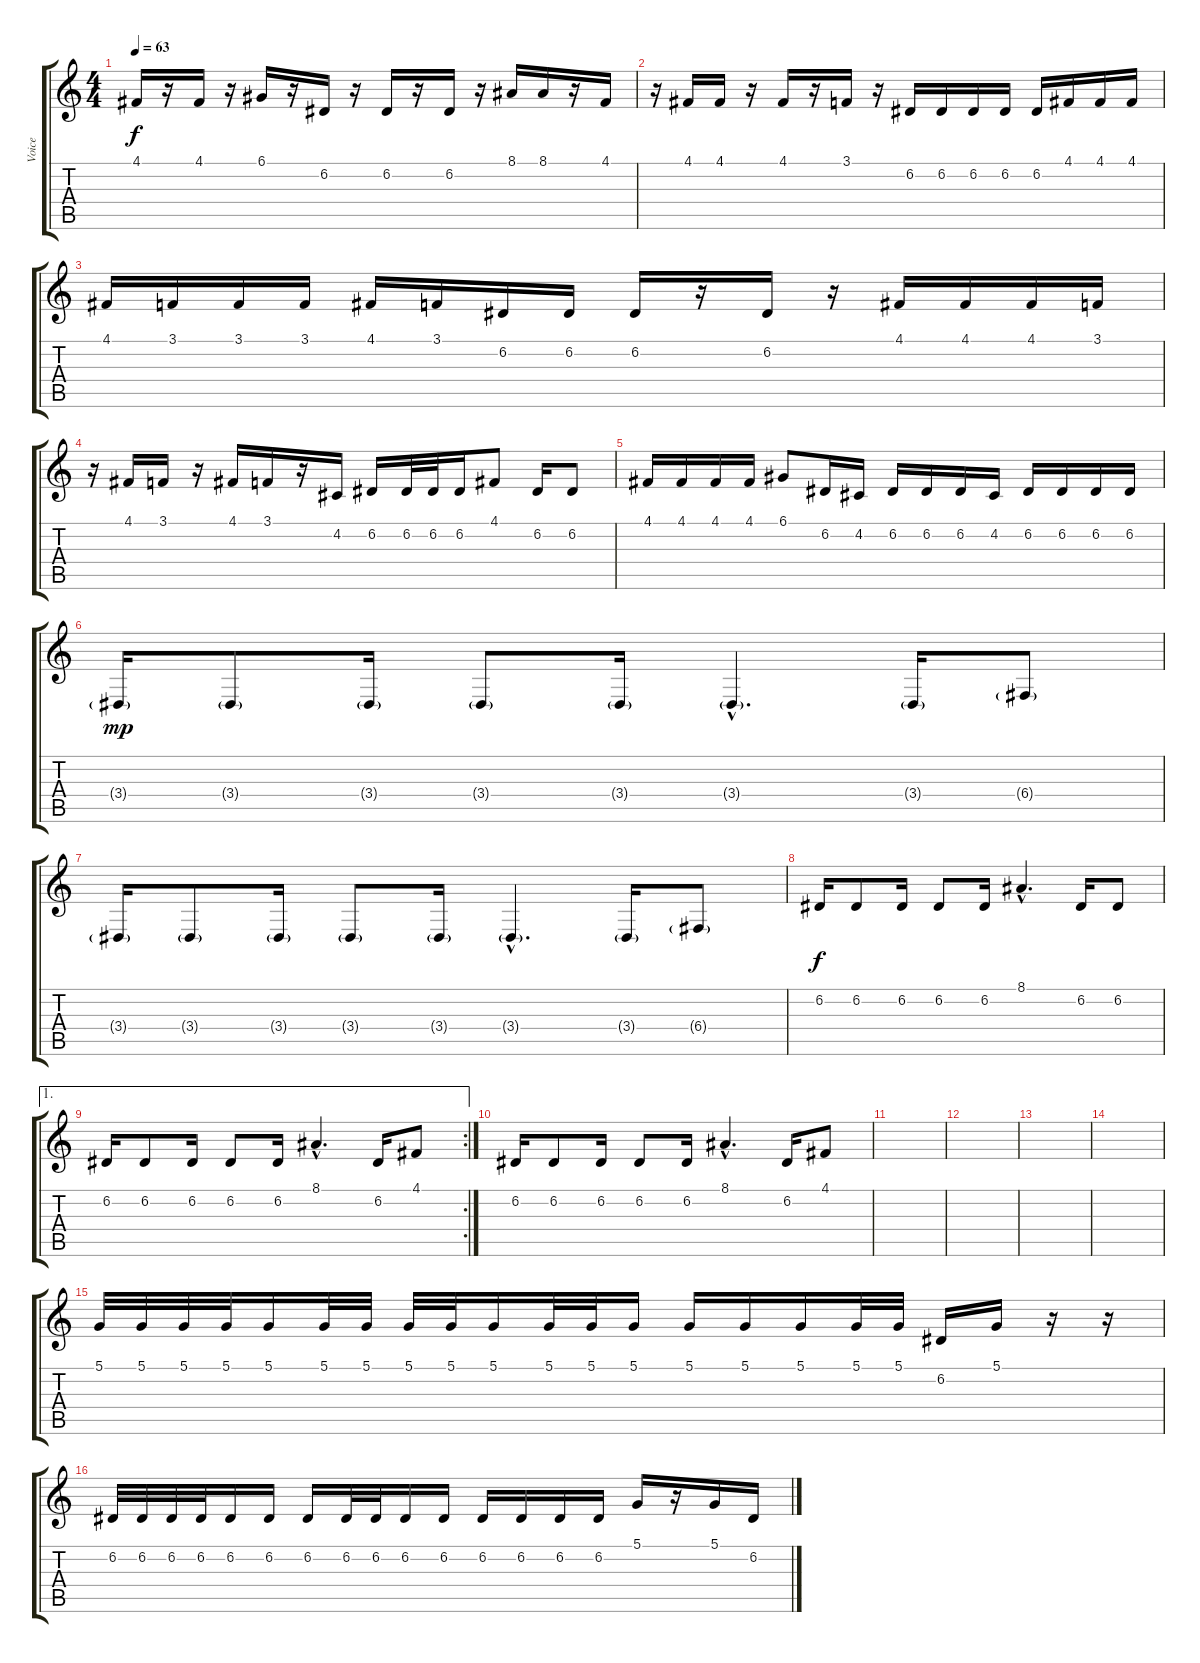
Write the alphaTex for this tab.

\track ("Voice" "Voice") {instrument lead1square}
\staff {score tabs}
\tuning (D4 A3 F3 C3 G2 C2) {hide}
\ts (4 4)
\tempo 63
\clef g2
\ks c
4.1.16{dy f} r.16 4.1.16 r.16 6.1.16 r.16 6.2.16 r.16 6.2.16 r.16 6.2.16 r.16 8.1.16 8.1.16 r.16 4.1.16 |
r.16 4.1.16 4.1.16 r.16 4.1.16 r.16 3.1.16 r.16 6.2.16 6.2.16 6.2.16 6.2.16 6.2.16 4.1.16 4.1.16 4.1.16 |
4.1.16 3.1.16 3.1.16 3.1.16 4.1.16 3.1.16 6.2.16 6.2.16 6.2.16 r.16 6.2.16 r.16 4.1.16 4.1.16 4.1.16 3.1.16 |
r.16 4.1.16 3.1.16 r.16 4.1.16 3.1.16 r.16 4.2.16 6.2.16 6.2.32 6.2.32 6.2.16 4.1.8 6.2.16 6.2.8 |
4.1.16 4.1.16 4.1.16 4.1.16 6.1.8 6.2.16 4.2.16 6.2.16 6.2.16 6.2.16 4.2.16 6.2.16 6.2.16 6.2.16 6.2.16 |
3.4{g}.16{dy mp} 3.4{g}.8 3.4{g}.16 3.4{g}.8 3.4{g}.16 3.4{g hac}.4{d} 3.4{g}.16 6.4{g}.8 |
3.4{g}.16 3.4{g}.8 3.4{g}.16 3.4{g}.8 3.4{g}.16 3.4{g hac}.4{d} 3.4{g}.16 6.4{g}.8 |
6.2.16{dy f} 6.2.8 6.2.16 6.2.8 6.2.16 8.1{hac}.4{d} 6.2.16 6.2.8 |
\ae 1
\rc 2
6.2.16 6.2.8 6.2.16 6.2.8 6.2.16 8.1{hac}.4{d} 6.2.16 4.1.8 |
6.2.16 6.2.8 6.2.16 6.2.8 6.2.16 8.1{hac}.4{d} 6.2.16 4.1.8 |
|
|
|
|
5.1.32 5.1.32 5.1.32 5.1.32 5.1.16 5.1.32 5.1.32 5.1.32 5.1.32 5.1.16 5.1.32 5.1.32 5.1.16 5.1.16 5.1.16 5.1.16 5.1.32 5.1.32 6.2.16 5.1.16 r.16 r.16 |
6.2.32 6.2.32 6.2.32 6.2.32 6.2.16 6.2.16 6.2.16 6.2.32 6.2.32 6.2.16 6.2.16 6.2.16 6.2.16 6.2.16 6.2.16 5.1.16 r.16 5.1.16 6.2.16
